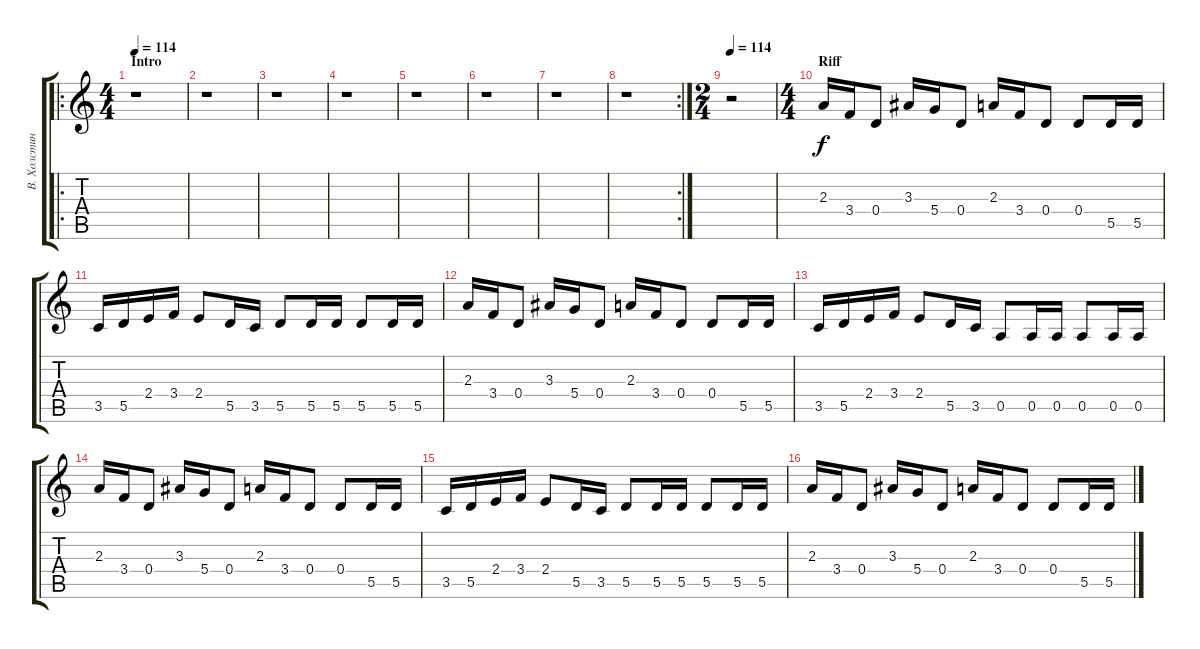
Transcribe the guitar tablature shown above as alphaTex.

\track ("В. Холстинин" "В. Холстин") {instrument overdrivenguitar}
\staff {score tabs}
\tuning (E4 B3 G3 D3 A2 E2) {hide}
\ro
\ts (4 4)
\section ("" "Intro")
\tempo 114
\clef g2
\ks c
r.1{dy f instrument overdrivenguitar} |
r.1 |
r.1 |
r.1 |
r.1 |
r.1 |
r.1 |
\rc 2
r.1 |
\ts (2 4)
\tempo 114
r.2 |
\ts (4 4)
\section ("" "Riff")
2.3.16 3.4.16 0.4.8 3.3.16 5.4.16 0.4.8 2.3.16 3.4.16 0.4.8 0.4.8 5.5.16 5.5.16 |
3.5.16 5.5.16 2.4.16 3.4.16 2.4.8 5.5.16 3.5.16 5.5.8 5.5.16 5.5.16 5.5.8 5.5.16 5.5.16 |
2.3.16 3.4.16 0.4.8 3.3.16 5.4.16 0.4.8 2.3.16 3.4.16 0.4.8 0.4.8 5.5.16 5.5.16 |
3.5.16 5.5.16 2.4.16 3.4.16 2.4.8 5.5.16 3.5.16 0.5.8 0.5.16 0.5.16 0.5.8 0.5.16 0.5.16 |
2.3.16 3.4.16 0.4.8 3.3.16 5.4.16 0.4.8 2.3.16 3.4.16 0.4.8 0.4.8 5.5.16 5.5.16 |
3.5.16 5.5.16 2.4.16 3.4.16 2.4.8 5.5.16 3.5.16 5.5.8 5.5.16 5.5.16 5.5.8 5.5.16 5.5.16 |
2.3.16 3.4.16 0.4.8 3.3.16 5.4.16 0.4.8 2.3.16 3.4.16 0.4.8 0.4.8 5.5.16 5.5.16
